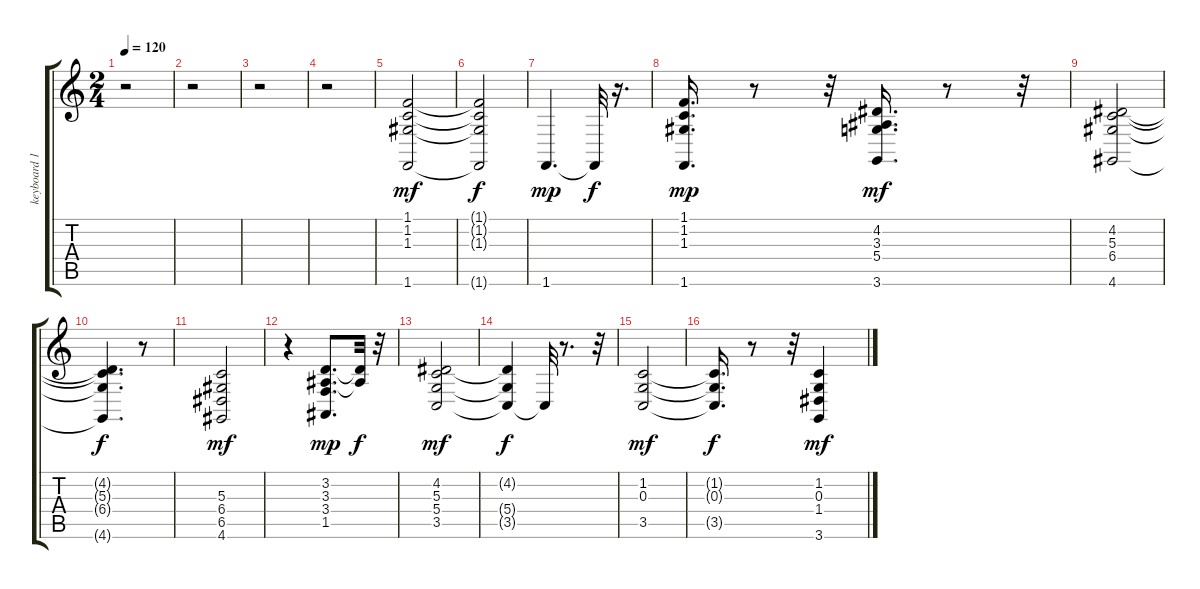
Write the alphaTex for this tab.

\track ("keyboard 1.0" "keyboard 1") {instrument acousticgrandpiano}
\staff {score tabs}
\tuning (E4 B3 G3 D3 A2 E2) {hide}
\ts (2 4)
\tempo 120
\clef g2
\ks c
r.2{dy f} |
r.2 |
r.2 |
r.2 |
(1.1 1.2 1.3 1.6).2{dy mf} |
(1.1{t} 1.2{t} 1.3{t} 1.6{t}).2{dy f} |
1.6.4{d dy mp} 1.6{t}.32{dy f} r.16{d} |
(1.1 1.2 1.3 1.6).16{d dy mp} r.8 r.32 (4.2 3.3 5.4 3.6).16{d dy mf} r.8 r.32 |
(4.2 5.3 6.4 4.6).2 |
(4.2{t} 5.3{t} 6.4{t} 4.6{t}).4{d dy f} r.8 |
(5.3 6.4 6.5 4.6).2{dy mf} |
r.4 (3.2 3.3 3.4 1.5).8{d dy mp} (3.2{t} 3.3{t}).32{dy f} r.32 |
(4.2 5.3 5.4 3.5).2{dy mf} |
(4.2{t} 5.4{t} 3.5{t}).4{dy f} 3.5{t}.32 r.8{d} r.32 |
(1.2 0.3 3.5).2{dy mf} |
(1.2{t} 0.3{t} 3.5{t}).16{d dy f} r.8 r.32 (1.2 0.3 1.4 3.6).4{dy mf}
